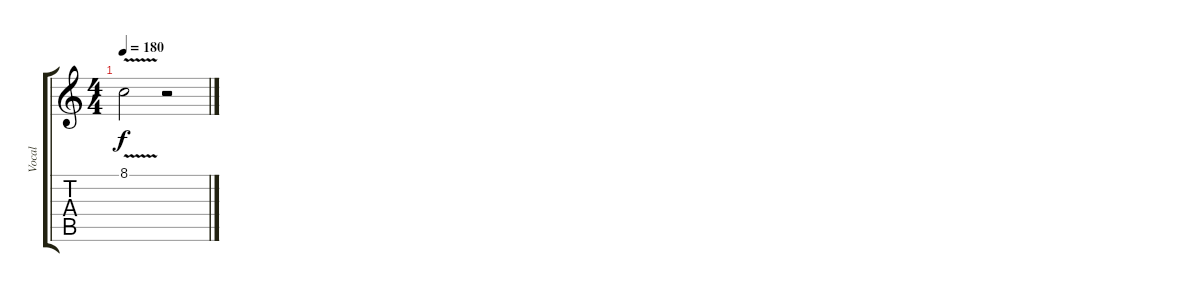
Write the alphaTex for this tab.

\track ("Vocal" "Vocal") {instrument lead2sawtooth}
\staff {score tabs}
\tuning (E4 B3 G3 D3 A2 E2) {hide}
\ts (4 4)
\tempo 180
\clef g2
\ks c
8.1{v}.2{dy f} r.2
